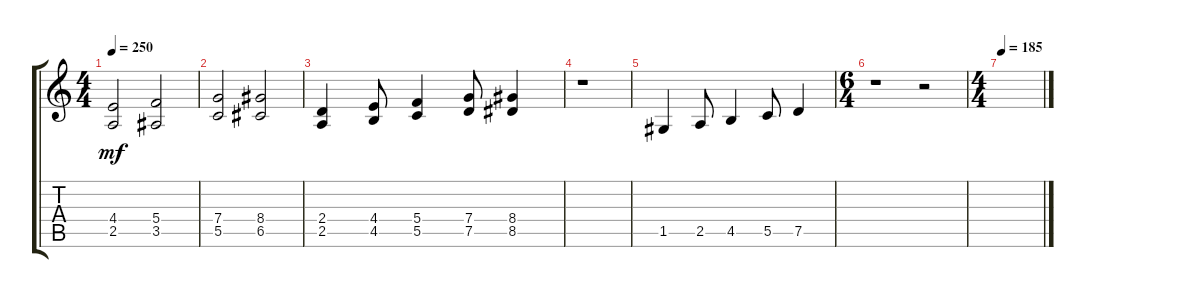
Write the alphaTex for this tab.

\track "" {instrument overdrivenguitar}
\staff {score tabs}
\tuning (D4 A3 F3 C3 G2 D2) {hide}
\ts (4 4)
\tempo 250
\clef g2
\ks c
(4.4 2.5).2{dy mf} (5.4 3.5).2 |
(7.4 5.5).2 (8.4 6.5).2 |
(2.4 2.5).4 (4.4 4.5).8 (5.4 5.5).4 (7.4 7.5).8 (8.4 8.5).4 |
r.1 |
1.5.4 2.5.8 4.5.4 5.5.8 7.5.4 |
\ts (6 4)
r.1 r.2 |
\ts (4 4)
\tempo 185
